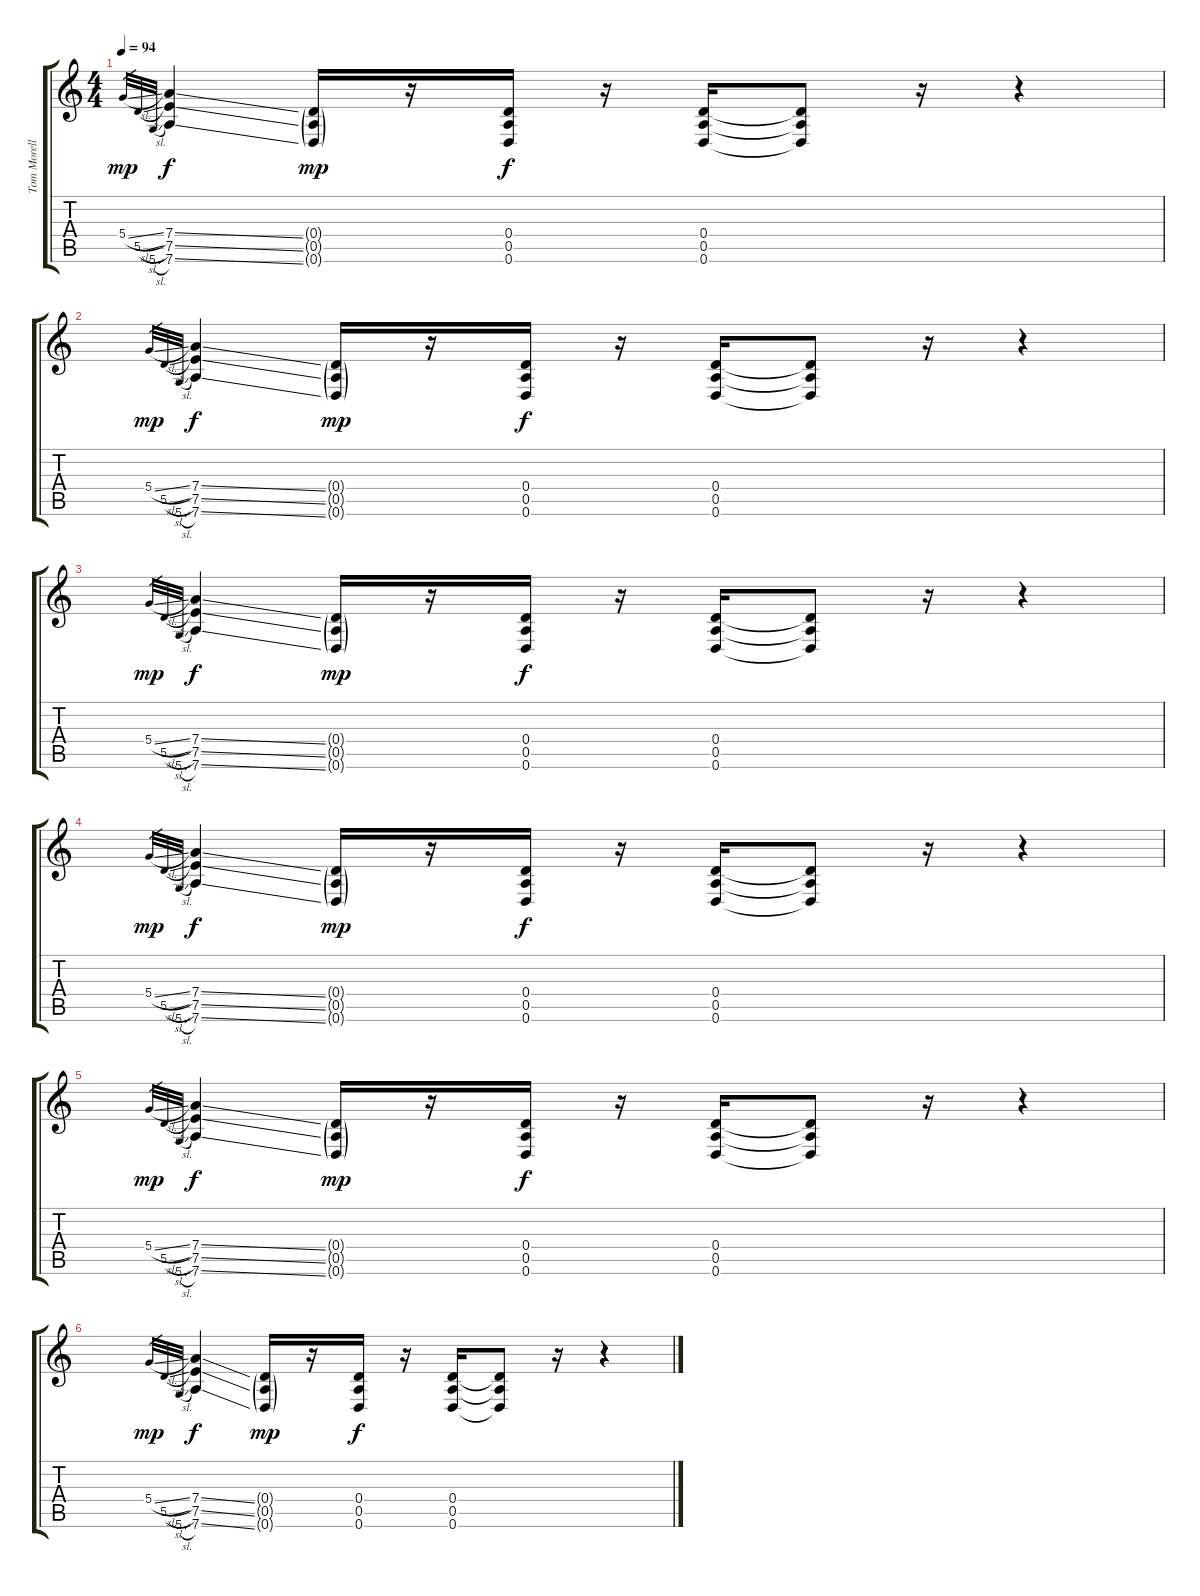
\track ("Tom Morello / Guitar" "Tom Morell") {instrument distortionguitar}
\staff {score tabs}
\tuning (E4 B3 G3 D3 A2 D2) {hide}
\ts (4 4)
\tempo 94
\clef g2
\ks c
5.4{sl}.32{gr dy mp} 5.5{sl}.32{gr} 5.6{sl}.32{gr} (7.4{ss} 7.5{ss} 7.6{ss}).4{dy f} (0.4{g} 0.5{g} 0.6{g}).16{dy mp} r.16 (0.4 0.5 0.6).16{dy f} r.16 (0.4 0.5 0.6).16 (0.4{t} 0.5{t} 0.6{t}).8 r.16 r.4 |
5.4{sl}.32{gr dy mp} 5.5{sl}.32{gr} 5.6{sl}.32{gr} (7.4{ss} 7.5{ss} 7.6{ss}).4{dy f} (0.4{g} 0.5{g} 0.6{g}).16{dy mp} r.16 (0.4 0.5 0.6).16{dy f} r.16 (0.4 0.5 0.6).16 (0.4{t} 0.5{t} 0.6{t}).8 r.16 r.4 |
5.4{sl}.32{gr dy mp} 5.5{sl}.32{gr} 5.6{sl}.32{gr} (7.4{ss} 7.5{ss} 7.6{ss}).4{dy f} (0.4{g} 0.5{g} 0.6{g}).16{dy mp} r.16 (0.4 0.5 0.6).16{dy f} r.16 (0.4 0.5 0.6).16 (0.4{t} 0.5{t} 0.6{t}).8 r.16 r.4 |
5.4{sl}.32{gr dy mp} 5.5{sl}.32{gr} 5.6{sl}.32{gr} (7.4{ss} 7.5{ss} 7.6{ss}).4{dy f} (0.4{g} 0.5{g} 0.6{g}).16{dy mp} r.16 (0.4 0.5 0.6).16{dy f} r.16 (0.4 0.5 0.6).16 (0.4{t} 0.5{t} 0.6{t}).8 r.16 r.4 |
5.4{sl}.32{gr dy mp} 5.5{sl}.32{gr} 5.6{sl}.32{gr} (7.4{ss} 7.5{ss} 7.6{ss}).4{dy f} (0.4{g} 0.5{g} 0.6{g}).16{dy mp} r.16 (0.4 0.5 0.6).16{dy f} r.16 (0.4 0.5 0.6).16 (0.4{t} 0.5{t} 0.6{t}).8 r.16 r.4 |
5.4{sl}.32{gr dy mp} 5.5{sl}.32{gr} 5.6{sl}.32{gr} (7.4{ss} 7.5{ss} 7.6{ss}).4{dy f} (0.4{g} 0.5{g} 0.6{g}).16{dy mp} r.16 (0.4 0.5 0.6).16{dy f} r.16 (0.4 0.5 0.6).16 (0.4{t} 0.5{t} 0.6{t}).8 r.16 r.4
